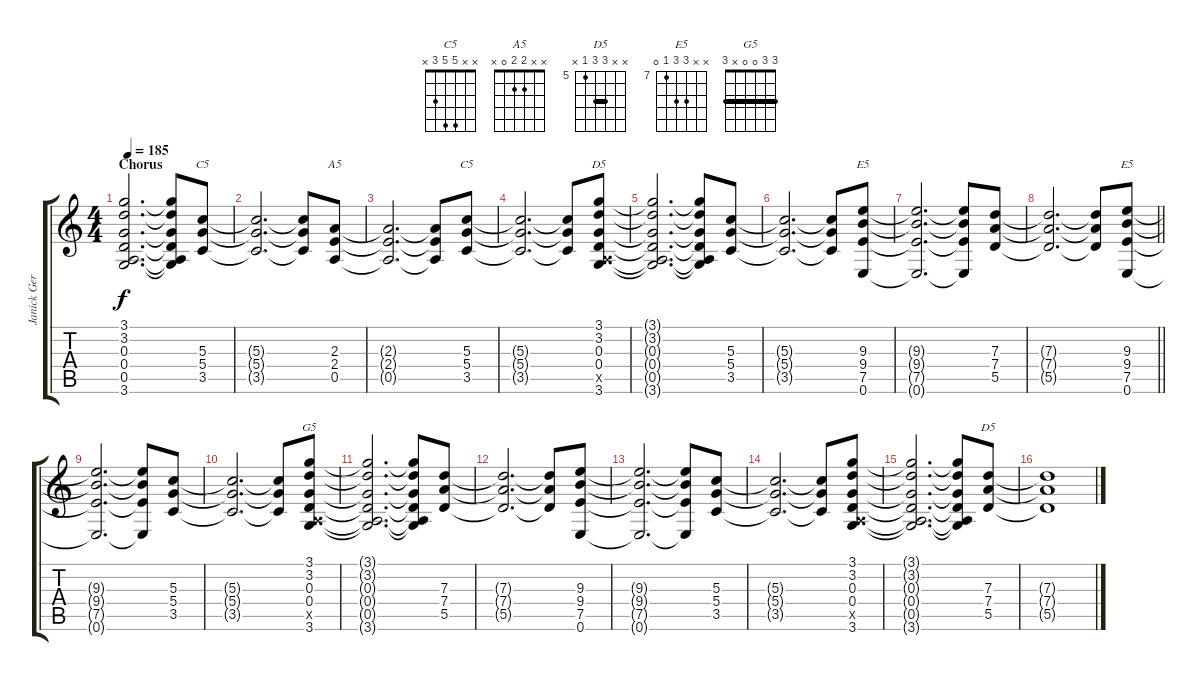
\track ("Janick Gers" "Janick Ger") {instrument overdrivenguitar}
\staff {score tabs}
\tuning (E4 B3 G3 D3 A2 E2) {hide}
\chord ("C5" x x 5 5 3 x) {barre 5}
\chord ("A5" x x 2 2 0 x)
\chord ("C5" x x 5 5 3 x)
\chord ("D5" x x 7 7 5 x) {firstfret 5}
\chord ("E5" x x 9 9 7 0) {firstfret 7 barre 9}
\chord ("E5" x x 9 9 7 0) {firstfret 7}
\chord ("G5" 3 3 0 0 x 3) {barre 3}
\chord ("D5" x x 7 7 5 x) {firstfret 5 barre 7}
\ts (4 4)
\section ("" "Chorus")
\tempo 185
\clef g2
\ks c
(3.1{t} 3.2{t} 0.3{t} 0.4{t} 0.5{t} 3.6{t}).2{d dy f} (3.1{t} 3.2{t} 0.3{t} 0.4{t} 0.5{t} 3.6{t}).8 (5.3 5.4 3.5).8{ch "C5"} |
(5.3{t} 5.4{t} 3.5{t}).2{d} (5.3{t} 5.4{t} 3.5{t}).8 (2.3 2.4 0.5).8{ch "A5"} |
(2.3{t} 2.4{t} 0.5{t}).2{d} (2.3{t} 2.4{t} 0.5{t}).8 (5.3 5.4 3.5).8{ch "C5"} |
(5.3{t} 5.4{t} 3.5{t}).2{d} (5.3{t} 5.4{t} 3.5{t}).8 (3.1 3.2 0.3 0.4 0.5{x} 3.6).8{ch "D5"} |
(3.1{t} 3.2{t} 0.3{t} 0.4{t} 0.5{t} 3.6{t}).2{d} (3.1{t} 3.2{t} 0.3{t} 0.4{t} 0.5{t} 3.6{t}).8 (5.3 5.4 3.5).8 |
(5.3{t} 5.4{t} 3.5{t}).2{d} (5.3{t} 5.4{t} 3.5{t}).8 (9.3 9.4 7.5 0.6).8{ch "E5"} |
(9.3{t} 9.4{t} 7.5{t} 0.6{t}).2{d} (9.3{t} 9.4{t} 7.5{t} 0.6{t}).8 (7.3 7.4 5.5).8 |
\barLineRight lightlight
(7.3{t} 7.4{t} 5.5{t}).2{d} (7.3{t} 7.4{t} 5.5{t}).8 (9.3 9.4 7.5 0.6).8{ch "E5"} |
(9.3{t} 9.4{t} 7.5{t} 0.6{t}).2{d} (9.3{t} 9.4{t} 7.5{t} 0.6{t}).8 (5.3 5.4 3.5).8 |
(5.3{t} 5.4{t} 3.5{t}).2{d} (5.3{t} 5.4{t} 3.5{t}).8 (3.1 3.2 0.3 0.4 0.5{x} 3.6).8{ch "G5"} |
(3.1{t} 3.2{t} 0.3{t} 0.4{t} 0.5{t} 3.6{t}).2{d} (3.1{t} 3.2{t} 0.3{t} 0.4{t} 0.5{t} 3.6{t}).8 (7.3 7.4 5.5).8 |
(7.3{t} 7.4{t} 5.5{t}).2{d} (7.3{t} 7.4{t} 5.5{t}).8 (9.3 9.4 7.5 0.6).8 |
(9.3{t} 9.4{t} 7.5{t} 0.6{t}).2{d} (9.3{t} 9.4{t} 7.5{t} 0.6{t}).8 (5.3 5.4 3.5).8 |
(5.3{t} 5.4{t} 3.5{t}).2{d} (5.3{t} 5.4{t} 3.5{t}).8 (3.1 3.2 0.3 0.4 0.5{x} 3.6).8 |
(3.1{t} 3.2{t} 0.3{t} 0.4{t} 0.5{t} 3.6{t}).2{d} (3.1{t} 3.2{t} 0.3{t} 0.4{t} 0.5{t} 3.6{t}).8 (7.3 7.4 5.5).8{ch "D5"} |
(7.3{t} 7.4{t} 5.5{t}).1
